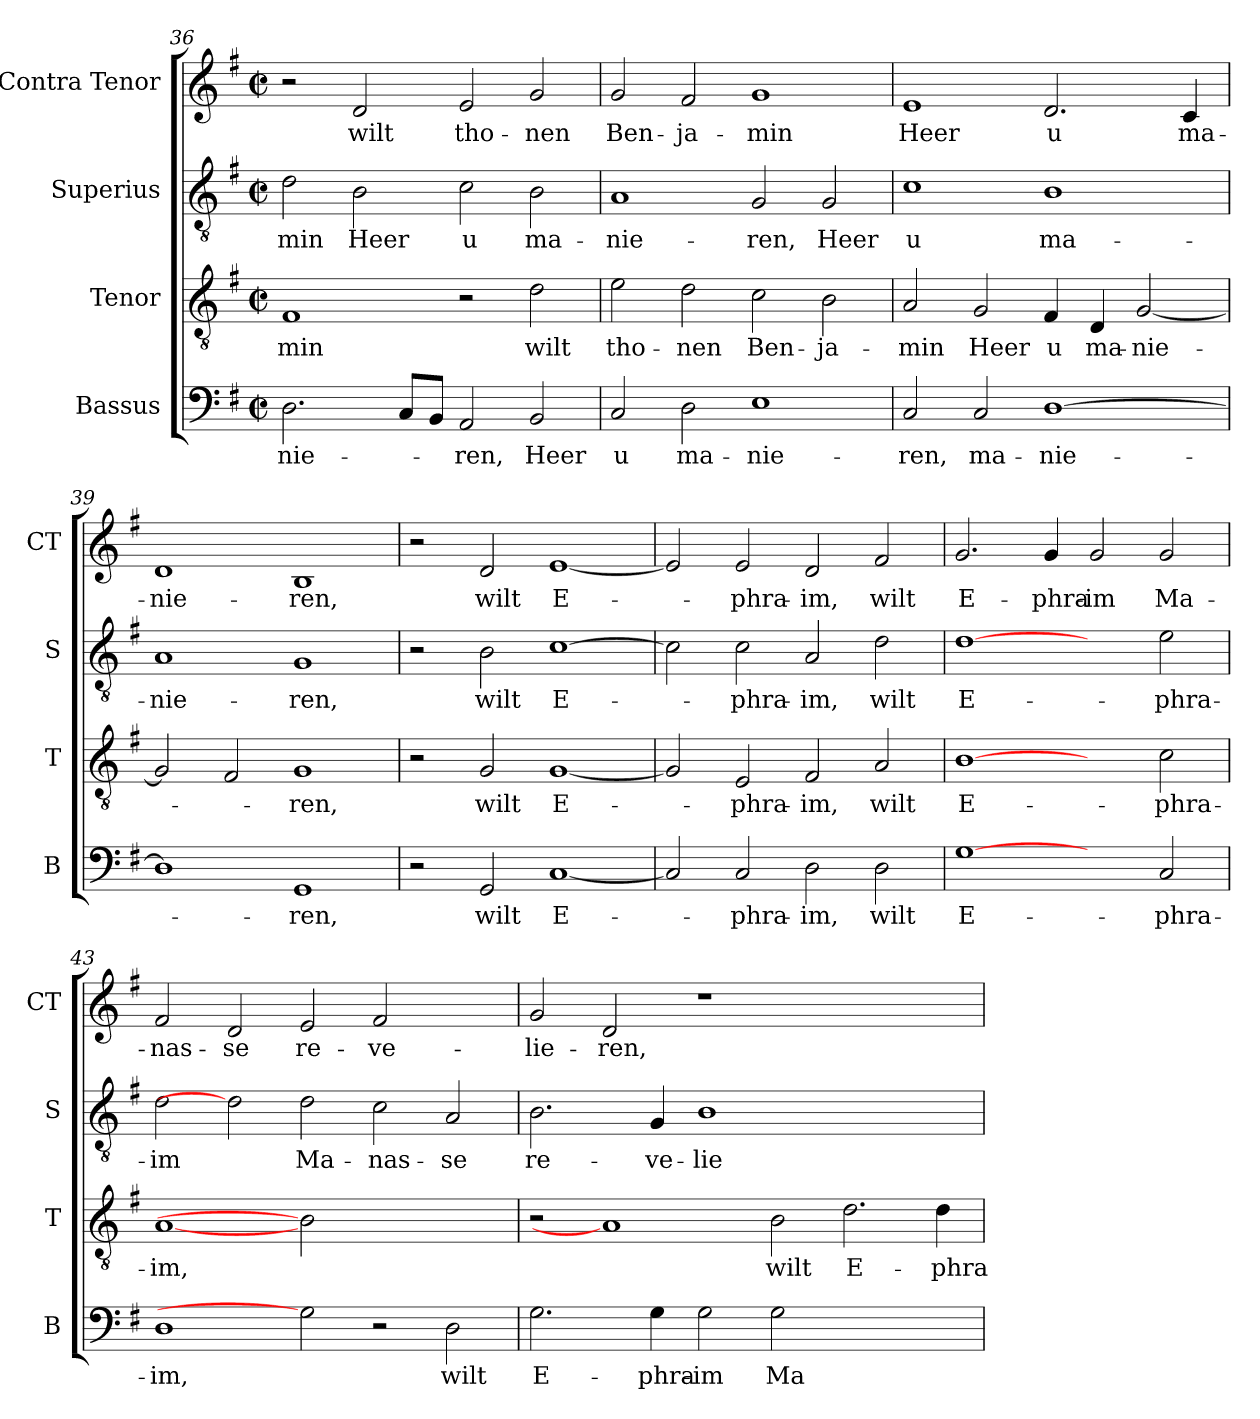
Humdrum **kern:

**kern	**text	**kern	**text	**kern	**text	**kern	**text
*part4	*part4	*part3	*part3	*part2	*part2	*part1	*part1
*staff4	*staff4	*staff3	*staff3	*staff2	*staff2	*staff1	*staff1
*I"Bassus	*	*I"Tenor	*	*I"Superius	*	*I"Contra Tenor	*
*I'B	*	*I'T	*	*I'S	*	*I'CT	*
!!LO:PB:g=z
*clefF4	*	*clefGv2	*	*clefGv2	*	*clefG2	*
*k[f#]	*	*k[f#]	*	*k[f#]	*	*k[f#]	*
*G:	*	*G:	*	*G:	*	*G:	*
*M2/2	*	*M2/2	*	*M2/2	*	*M2/2	*
*met(c|)	*	*met(c|)	*	*met(c|)	*	*met(c|)	*
=36	=36	=36	=36	=36	=36	=36	=36
!	!LO:LY:b	!	!LO:LY:b	!	!LO:LY:b	!	!
2.D\	-nie-	1F#	-min	2d\	-min	2r	.
!	!	!	!	!	!LO:LY:b	!	!LO:LY:b
.	.	.	.	2B\	Heer	2d/	wilt
8C/L	.	.	.	.	.	.	.
8BB/J	.	.	.	.	.	.	.
!	!LO:LY:b	!	!	!	!LO:LY:b	!	!LO:LY:b
2AA/	-ren,	2r	.	2c\	u	2e/	tho-
!	!LO:LY:b	!	!LO:LY:b	!	!LO:LY:b	!	!LO:LY:b
2BB/	Heer	2d\	wilt	2B\	ma-	2g/	-nen
=37	=37	=37	=37	=37	=37	=37	=37
!	!LO:LY:b	!	!LO:LY:b	!	!LO:LY:b	!	!LO:LY:b
2C/	u	2e\	tho-	1A	-nie-	2g/	Ben-
!	!LO:LY:b	!	!LO:LY:b	!	!	!	!LO:LY:b
2D\	ma-	2d\	-nen	.	.	2f#/	-ja-
!	!LO:LY:b	!	!LO:LY:b	!	!LO:LY:b	!	!LO:LY:b
1E	-nie-	2c\	Ben-	2G/	-ren,	1g	-min
!	!	!	!LO:LY:b	!	!LO:LY:b	!	!
.	.	2B\	-ja-	2G/	Heer	.	.
=38	=38	=38	=38	=38	=38	=38	=38
!	!LO:LY:b	!	!LO:LY:b	!	!LO:LY:b	!	!LO:LY:b
2C/	-ren,	2A/	-min	1c	u	1e	Heer
!	!LO:LY:b	!	!LO:LY:b	!	!	!	!
2C/	ma-	2G/	Heer	.	.	.	.
!	!LO:LY:b	!	!LO:LY:b	!	!LO:LY:b	!	!LO:LY:b
[1D	-nie-	4F#/	u	1B	ma-	2.d/	u
!	!	!	!LO:LY:b	!	!	!	!
.	.	4D/	ma-	.	.	.	.
!	!	!	!LO:LY:b	!	!	!	!
.	.	[2G/	-nie-	.	.	.	.
!	!	!	!	!	!	!	!LO:LY:b
.	.	.	.	.	.	4c/	ma-
=39	=39	=39	=39	=39	=39	=39	=39
!	!	!	!	!	!LO:LY:b	!	!LO:LY:b
1D]	.	2G/]	.	1A	-nie-	1d	-nie-
.	.	2F#/	.	.	.	.	.
!	!LO:LY:b	!	!LO:LY:b	!	!LO:LY:b	!	!LO:LY:b
1GG	-ren,	1G	-ren,	1G	-ren,	1B	-ren,
=40	=40	=40	=40	=40	=40	=40	=40
2r	.	2r	.	2r	.	2r	.
!	!LO:LY:b	!	!LO:LY:b	!	!LO:LY:b	!	!LO:LY:b
2GG/	wilt	2G/	wilt	2B\	wilt	2d/	wilt
!	!LO:LY:b	!	!LO:LY:b	!	!LO:LY:b	!	!LO:LY:b
[1C	E-	[1G	E-	[1c	E-	[1e	E-
!!LO:LB:g=z
=41	=41	=41	=41	=41	=41	=41	=41
2C/]	.	2G/]	.	2c\]	.	2e/]	.
!	!LO:LY:b	!	!LO:LY:b	!	!LO:LY:b	!	!LO:LY:b
2C/	-phra-	2E/	-phra-	2c\	-phra-	2e/	-phra-
!	!LO:LY:b	!	!LO:LY:b	!	!LO:LY:b	!	!LO:LY:b
2D\	-im,	2F#/	-im,	2A/	-im,	2d/	-im,
!	!LO:LY:b	!	!LO:LY:b	!	!LO:LY:b	!	!LO:LY:b
2D\	wilt	2A/	wilt	2d\	wilt	2f#/	wilt
=42	=42	=42	=42	=42	=42	=42	=42
!	!LO:LY:b	!	!LO:LY:b	!	!LO:LY:b	!	!LO:LY:b
[1G	E-	[1B	E-	[1d	E-	2.g/	E-
!	!	!	!	!	!	!	!LO:LY:b
.	.	.	.	.	.	4g/	-phra-
!	!	!	!	!	!	!	!LO:LY:b
2ryy	.	2ryy	.	2ryy	.	2g/	-im
!	!LO:LY:b	!	!LO:LY:b	!	!LO:LY:b	!	!LO:LY:b
2C/	-phra-	2c\	-phra-	2e\	-phra-	2g/	Ma-
=43	=43	=43	=43	=43	=43	=43	=43
!	!LO:LY:b	!	!LO:LY:b	!	!LO:LY:b	!	!LO:LY:b
1D	-im,	[1A	-im,	2d\	-im	2f#/	-nas-
!	!	!	!	!	!	!	!LO:LY:b
.	.	.	.	2d]	.	2d/	-se
!	!	!	!	!	!LO:LY:b	!	!LO:LY:b
2G]	.	2B]	.	2d\	Ma-	2e/	re-
!	!	!	!	!	!LO:LY:b	!	!LO:LY:b
2r	.	1ryy	.	2c\	-nas-	2f#/	-ve-
!	!LO:LY:b	!	!	!	!LO:LY:b	!	!
2D\	wilt	.	.	2A/	-se	2ryy	.
=44	=44	=44	=44	=44	=44	=44	=44
!	!LO:LY:b	!	!	!	!LO:LY:b	!	!LO:LY:b
2.G\	E-	2r	.	2.B\	re-	2g/	-lie-
!	!	!	!	!	!	!	!LO:LY:b
.	.	1A]	.	.	.	2d/	-ren,
!	!LO:LY:b	!	!	!	!LO:LY:b	!	!
4G\	-phra-	.	.	4G/	-ve-	.	.
!	!LO:LY:b	!	!	!	!LO:LY:b	!	!
2G\	-im	.	.	1B	-lie-	1r	.
!	!LO:LY:b	!	!LO:LY:b	!	!	!	!
2G\	Ma-	2B\	wilt	.	.	.	.
!	!	!	!LO:LY:b	!	!	!	!
1ryy	.	2.d\	E-	1ryy	.	1ryy	.
!	!	!	!LO:LY:b	!	!	!	!
.	.	4d\	-phra-	.	.	.	.
=	=	=	=	=	=	=	=
*-	*-	*-	*-	*-	*-	*-	*-
